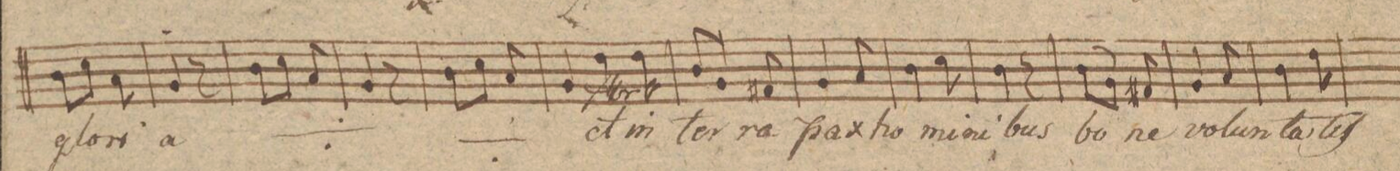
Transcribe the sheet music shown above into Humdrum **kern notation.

**kern	**text	**dynam
*I"Baſso.	*	*
*clefF4	*	*
*k[f#c#g#d#]	*	*
*M3/8	*	*
8D#\L	glo-	.
8E\J	.	.
8C#\	-ri-	.
=14	=14	=14
4BB/	-a	.
8r	.	.
=15	=15	=15
*	*ij	*
8D#\L	glo-	.
8E\J	.	.
8C#/	-ri-	.
=16	=16	=16
4BB/	-a	.
8r	.	.
=17	=17	=17
8D#\L	glo-	.
8E\J	.	.
8C#/	-ri-	.
=18	=18	=18
4BB/	-a	.
*	*Xij	*
16F#\	et	f
16F#\	in	.
=19	=19	=19
8D#\L	ter-	.
8BB/J	.	.
8AA#/	-ra	.
=20	=20	=20
4BB/	pax	.
8C#/	ho-	.
=21	=21	=21
4D#\	-mi-	.
8E\	-ni-	.
=22	=22	=22
4D#\	-bus	.
8r	.	.
=23	=23	=23
(8D#\L	bo-	.
8BB\)J	.	.
8AA#X/	-ne	.
=24	=24	=24
4BB/	vo-	.
8C#/	-lun-	.
=25	=25	=25
4D#\	-ta-	.
8F#\	-tiſ	.
=26	=26	=26
*-	*-	*-
